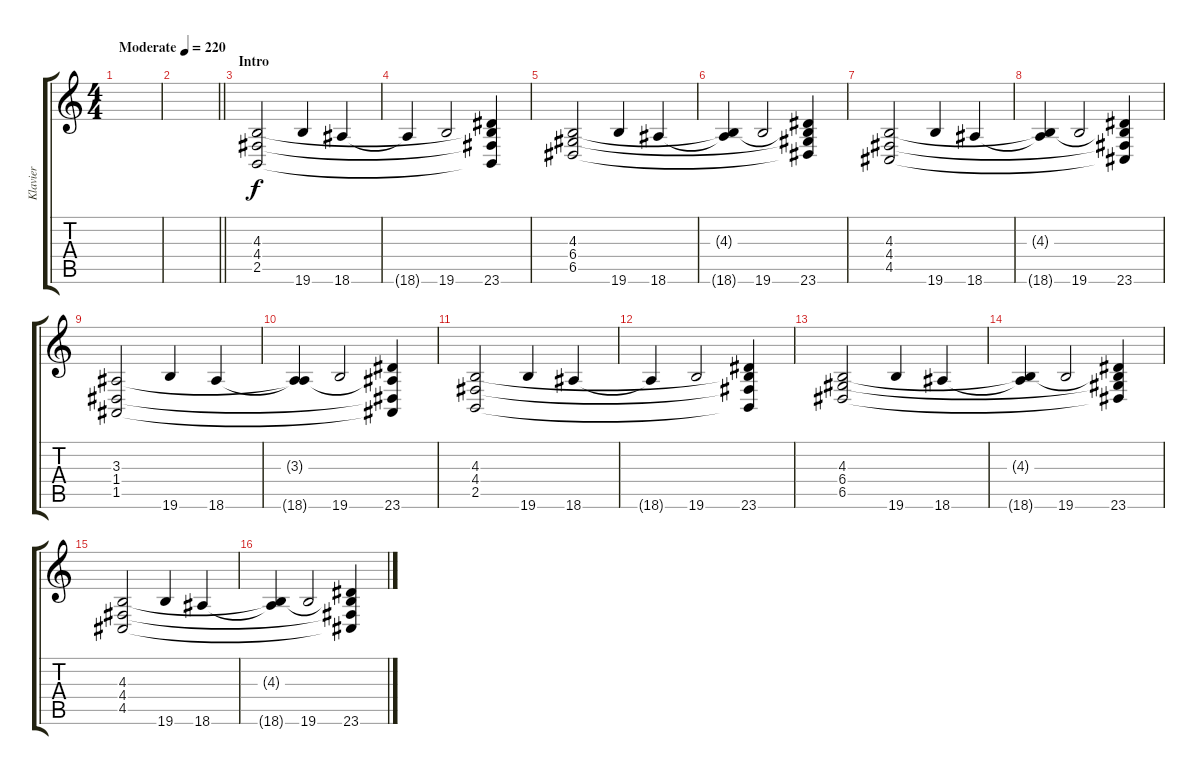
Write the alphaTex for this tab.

\track ("Klavier" "Klavier") {instrument acousticgrandpiano}
\staff {score tabs}
\tuning (E4 B3 G3 D3 A2 E2) {hide}
\ts (4 4)
\tempo (220 "Moderate")
\clef g2
\ks c
|
\barLineRight lightlight
|
\section ("" "Intro")
(4.3 4.4 2.5).2 19.6.4 18.6.4 |
18.6{t}.4 19.6.2 (4.3{t} 4.4{t} 2.5{t} 23.6).4 |
(4.3 6.4 6.5).2 19.6.4 18.6.4 |
(4.3{t} 18.6{t}).4 19.6.2 (4.3{t} 6.4{t} 6.5{t} 23.6).4 |
(4.3 4.4 4.5).2 19.6.4 18.6.4 |
(4.3{t} 18.6{t}).4 19.6.2 (4.3{t} 4.4{t} 4.5{t} 23.6).4 |
(3.3 1.4 1.5).2 19.6.4 18.6.4 |
(3.3{t} 18.6{t}).4 19.6.2 (3.3{t} 1.4{t} 1.5{t} 23.6).4 |
(4.3 4.4 2.5).2 19.6.4 18.6.4 |
18.6{t}.4 19.6.2 (4.3{t} 4.4{t} 2.5{t} 23.6).4 |
(4.3 6.4 6.5).2 19.6.4 18.6.4 |
(4.3{t} 18.6{t}).4 19.6.2 (4.3{t} 6.4{t} 6.5{t} 23.6).4 |
(4.3 4.4 4.5).2 19.6.4 18.6.4 |
(4.3{t} 18.6{t}).4 19.6.2 (4.3{t} 4.4{t} 4.5{t} 23.6).4
